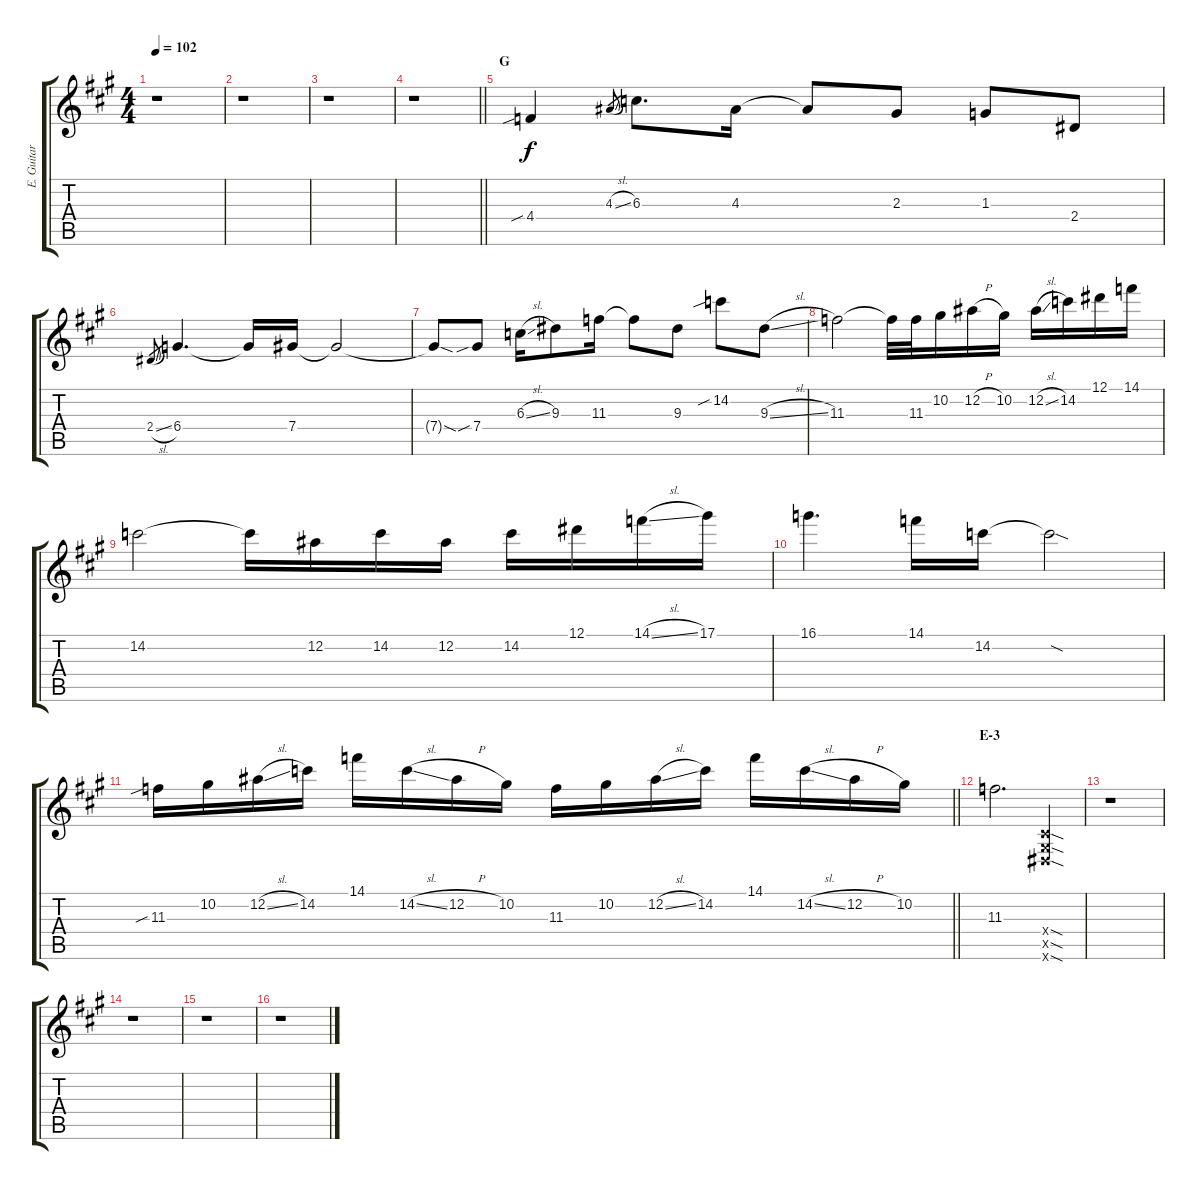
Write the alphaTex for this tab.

\track ("E. Guitar I" "E. Guitar ") {instrument distortionguitar}
\staff {score tabs}
\tuning (Eb4 Bb3 Gb3 Db3 Ab2 Eb2) {hide}
\ts (4 4)
\tempo 102
\clef g2
\ks a
r.1{dy f} |
r.1 |
r.1 |
\barLineRight lightlight
r.1 |
\section ("" "G")
4.4{sib}.4 4.3{sl}.8{gr} 6.3.8{d} 4.3.16 4.3{t}.8 2.3.8 1.3.8 2.4.8 |
2.4{sl}.8{gr} 6.4.4{d} 6.4{t}.16 7.4.16 7.4{t}.2 |
7.4{sod t}.8 7.4{sib}.8 6.3{sl}.16 9.3.8 11.3.16 11.3{t}.8 9.3.8 14.2{sib}.8 9.3{sl}.8 |
11.3.2 11.3{t}.32 11.3.32 10.2.16 12.2{h}.16 10.2.16 12.2{sl}.16 14.2.16 12.1.16 14.1.16 |
14.2.2 14.2{t}.16 12.2.16 14.2.16 12.2.16 14.2.16 12.1.16 14.1{sl}.16 17.1.16 |
16.1.4{d} 14.1.16 14.2.16 14.2{sod t}.2 |
\barLineRight lightlight
11.3{sib}.16 10.2.16 12.2{sl}.16 14.2.16 14.1.16 14.2{sl}.16 12.2{h}.16 10.2.16 11.3.16 10.2.16 12.2{sl}.16 14.2.16 14.1.16 14.2{sl}.16 12.2{h}.16 10.2.16 |
\section ("" "E-3")
11.3.2{d} (0.4{sod x} 0.5{sod x} 0.6{sod x}).4 |
r.1 |
r.1 |
r.1 |
r.1
